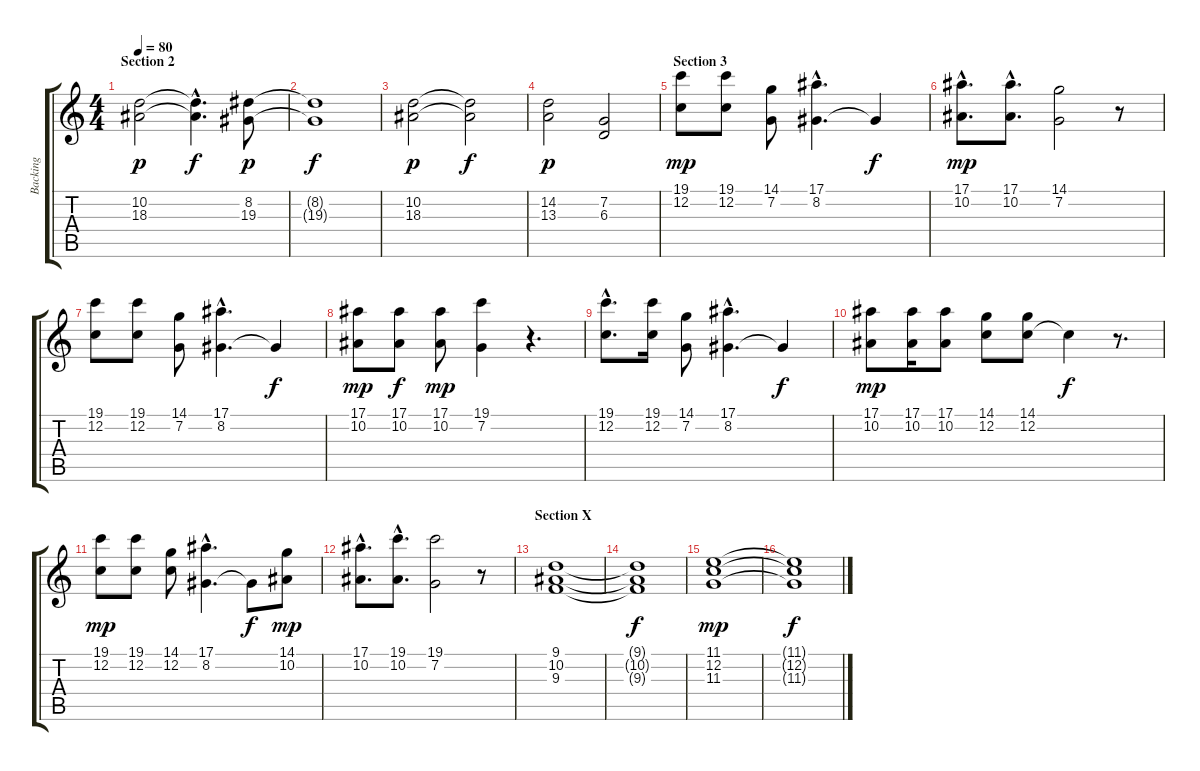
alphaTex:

\track ("Backing" "Backing") {instrument vibraphone}
\staff {score tabs}
\tuning (F4 C4 Ab3 Eb3 Bb2 F2) {hide}
\ts (4 4)
\section ("" "Section 2")
\tempo 80
\clef g2
\ks c
(10.2 18.3).2{dy p} (10.2{hac t} 18.3{hac t}).4{d dy f} (8.2 19.3).8{dy p} |
(8.2{t} 19.3{t}).1{dy f} |
(10.2 18.3).2{dy p} (10.2{t} 18.3{t}).2{dy f} |
(14.2 13.3).2{dy p} (7.2 6.3).2 |
\section ("" "Section 3")
(19.1 12.2).8{dy mp} (19.1 12.2).8 (14.1 7.2).8 (17.1{hac} 8.2{hac}).4{d} 8.2{t}.4{dy f} |
(17.1{hac} 10.2{hac}).8{d dy mp} (17.1{hac} 10.2{hac}).8{d} (14.1 7.2).2 r.8 |
(19.1 12.2).8 (19.1 12.2).8 (14.1 7.2).8 (17.1{hac} 8.2{hac}).4{d} 8.2{t}.4{dy f} |
(17.1 10.2).8{dy mp} (17.1 10.2).8{dy f} (17.1 10.2).8{dy mp} (19.1 7.2).4 r.4{d} |
(19.1{hac} 12.2{hac}).8{d} (19.1 12.2).16 (14.1 7.2).8 (17.1{hac} 8.2{hac}).4{d} 8.2{t}.4{dy f} |
(17.1 10.2).8{dy mp} (17.1 10.2).16 (17.1 10.2).8 (14.1 12.2).8 (14.1 12.2).8 12.2{t}.4{dy f} r.8{d} |
(19.1 12.2).8{dy mp} (19.1 12.2).8 (14.1 12.2).8 (17.1{hac} 8.2{hac}).4{d} 8.2{t}.8{dy f} (14.1 10.2).8{dy mp} |
(17.1{hac} 10.2{hac}).8{d} (19.1{hac} 10.2{hac}).8{d} (19.1 7.2).2 r.8 |
\section ("" "Section X")
(9.1 10.2 9.3).1 |
(9.1{t} 10.2{t} 9.3{t}).1{dy f} |
(11.1 12.2 11.3).1{dy mp} |
(11.1{t} 12.2{t} 11.3{t}).1{dy f}
